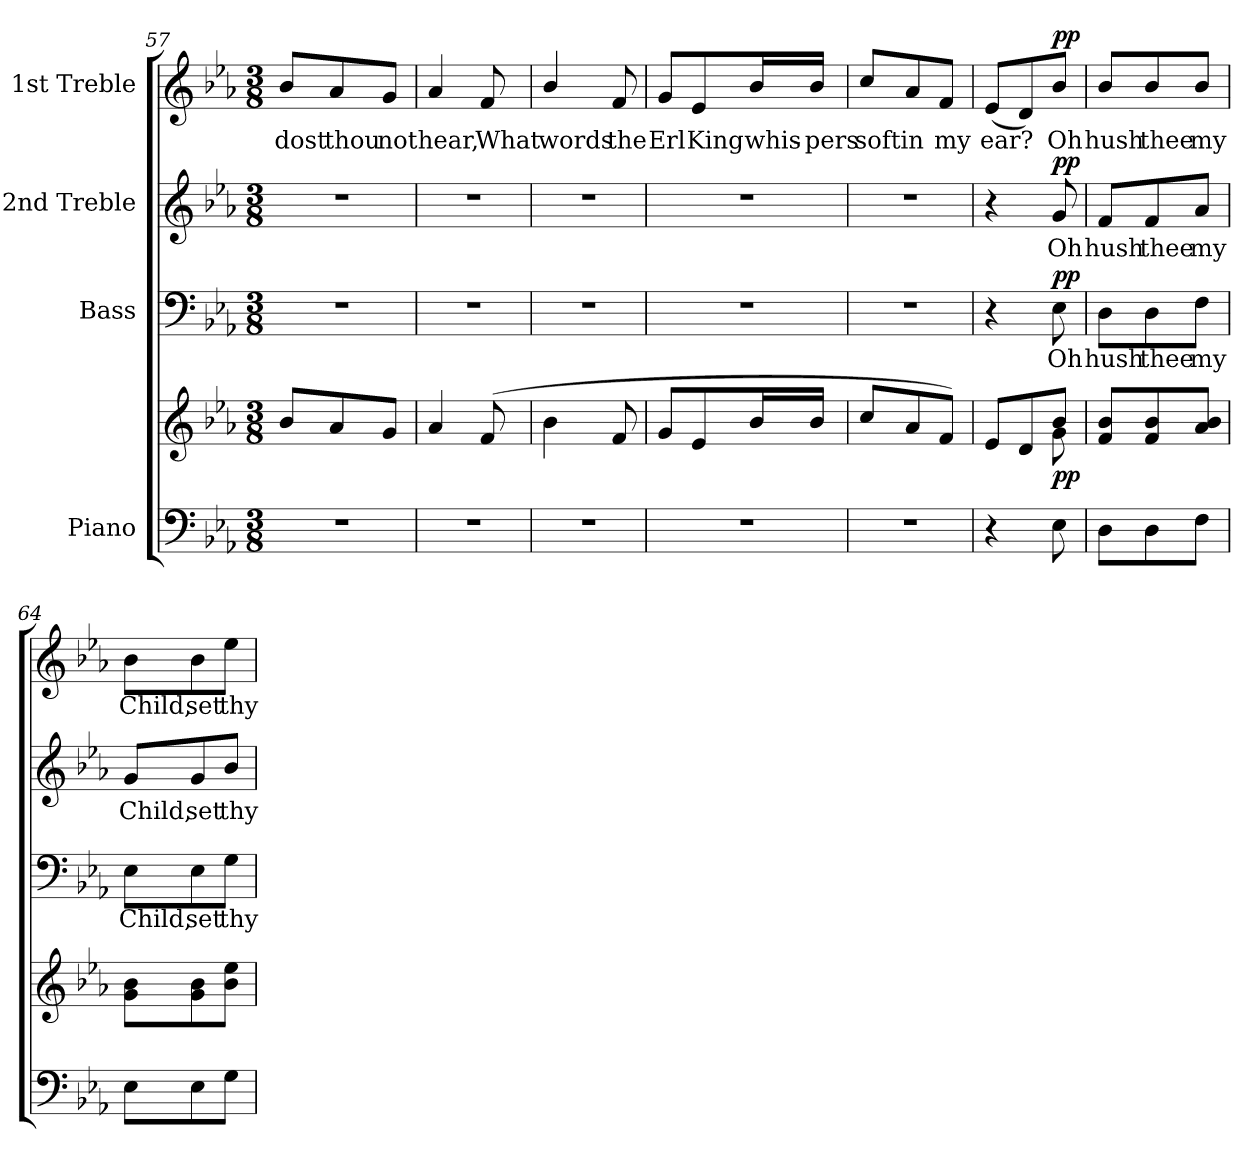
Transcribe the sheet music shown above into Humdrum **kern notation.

**kern	**kern	**dynam	**kern	**text	**dynam	**kern	**text	**dynam	**kern	**text	**dynam
*part4	*part4	*part4	*part3	*part3	*part3	*part2	*part2	*part2	*part1	*part1	*part1
*staff5	*staff4	*staff4/5	*staff3	*staff3	*staff3	*staff2	*staff2	*staff2	*staff1	*staff1	*staff1
*I"Piano	*	*	*I"Bass	*	*	*I"2nd Treble	*	*	*I"1st Treble	*	*
*clefF4	*clefG2	*	*clefF4	*	*	*clefG2	*	*	*clefG2	*	*
*k[b-e-a-]	*k[b-e-a-]	*	*k[b-e-a-]	*	*	*k[b-e-a-]	*	*	*k[b-e-a-]	*	*
*E-:	*E-:	*	*E-:	*	*	*E-:	*	*	*E-:	*	*
*M3/8	*M3/8	*	*M3/8	*	*	*M3/8	*	*	*M3/8	*	*
=57	=57	=57	=57	=57	=57	=57	=57	=57	=57	=57	=57
!LO:N:vis=1	!	!	!LO:N:vis=1	!	!	!LO:N:vis=1	!	!	!	!	!
!	!	!	!	!	!	!	!	!	!	!LO:LY:b:color=#000000	!
4.r	8b-i/L	.	4.r	.	.	4.r	.	.	8b-i/L	dost	.
!	!	!	!	!	!	!	!	!	!	!LO:LY:b:color=#000000	!
.	8a-i/	.	.	.	.	.	.	.	8a-i/	thou	.
!	!	!	!	!	!	!	!	!	!	!LO:LY:b:color=#000000	!
.	8gi/J	.	.	.	.	.	.	.	8gi/J	not	.
=58	=58	=58	=58	=58	=58	=58	=58	=58	=58	=58	=58
!LO:N:vis=1	!	!	!LO:N:vis=1	!	!	!LO:N:vis=1	!	!	!	!	!
!	!	!	!	!	!	!	!	!	!	!LO:LY:b:color=#000000	!
4.r	4a-i/	.	4.r	.	.	4.r	.	.	4a-i/	hear,	.
!	!	!	!	!	!	!	!	!	!	!LO:LY:b:color=#000000	!
.	(8fi/	.	.	.	.	.	.	.	8fi/	What	.
=59	=59	=59	=59	=59	=59	=59	=59	=59	=59	=59	=59
!LO:N:vis=1	!	!	!LO:N:vis=1	!	!	!LO:N:vis=1	!	!	!	!	!
!	!	!	!	!	!	!	!	!	!	!LO:LY:b:color=#000000	!
4.r	4b-i\	.	4.r	.	.	4.r	.	.	4b-i/	words	.
!	!	!	!	!	!	!	!	!	!	!LO:LY:b:color=#000000	!
.	8fi/	.	.	.	.	.	.	.	8fi/	the	.
=60	=60	=60	=60	=60	=60	=60	=60	=60	=60	=60	=60
!LO:N:vis=1	!	!	!LO:N:vis=1	!	!	!LO:N:vis=1	!	!	!	!	!
!	!	!	!	!	!	!	!	!	!	!LO:LY:b:color=#000000	!
4.r	8gi/L	.	4.r	.	.	4.r	.	.	8gi/L	Erl	.
!	!	!	!	!	!	!	!	!	!	!LO:LY:b:color=#000000	!
.	8e-i/	.	.	.	.	.	.	.	8e-i/	King	.
!	!	!	!	!	!	!	!	!	!	!LO:LY:b:color=#000000	!
.	16b-i/L	.	.	.	.	.	.	.	16b-i/L	whis-	.
!	!	!	!	!	!	!	!	!	!	!LO:LY:b:color=#000000	!
.	16b-i/JJ	.	.	.	.	.	.	.	16b-i/JJ	-pers	.
=61	=61	=61	=61	=61	=61	=61	=61	=61	=61	=61	=61
!LO:N:vis=1	!	!	!LO:N:vis=1	!	!	!LO:N:vis=1	!	!	!	!	!
!	!	!	!	!	!	!	!	!	!	!LO:LY:b:color=#000000	!
4.r	8cci/L	.	4.r	.	.	4.r	.	.	8cci/L	soft	.
!	!	!	!	!	!	!	!	!	!	!LO:LY:b:color=#000000	!
.	8a-i/	.	.	.	.	.	.	.	8a-i/	in	.
!	!	!	!	!	!	!	!	!	!	!LO:LY:b:color=#000000	!
.	8fi/J)	.	.	.	.	.	.	.	8fi/J	my	.
!!LO:PB:g=z
=62	=62	=62	=62	=62	=62	=62	=62	=62	=62	=62	=62
*	*^	*	*	*	*	*	*	*	*	*	*
!	!	!	!	!	!	!	!	!	!	!	!LO:LY:b:color=#000000	!
4r	8e-i/L	4ryy	.	4r	.	.	4r	.	.	(8e-i/L	ear?	.
.	8di/	.	.	.	.	.	.	.	.	8di/)	.	.
!	!	!	!	!	!LO:LY:b:color=#000000	!	!	!	!	!	!	!
!	!	!	!	!	!	!	!	!LO:LY:b:color=#000000	!	!	!	!
!	!	!	!	!	!	!	!	!	!	!	!LO:LY:b:color=#000000	!
8E-i\	8b-i/J	8gi\	pp	8E-i\	Oh	pp	8gi/	Oh	pp	8b-i/J	Oh	pp
*	*v	*v	*	*	*	*	*	*	*	*	*	*
=63	=63	=63	=63	=63	=63	=63	=63	=63	=63	=63	=63
*	*^	*	*	*	*	*	*	*	*	*	*
!	!	!	!	!	!LO:LY:b:color=#000000	!	!	!	!	!	!	!
*	*v	*v	*	*	*	*	*	*	*	*	*	*
*	*^	*	*	*	*	*	*	*	*	*	*
!	!	!	!	!	!	!	!	!LO:LY:b:color=#000000	!	!	!	!
*	*v	*v	*	*	*	*	*	*	*	*	*	*
*	*^	*	*	*	*	*	*	*	*	*	*
!	!	!	!	!	!	!	!	!	!	!	!LO:LY:b:color=#000000	!
*	*v	*v	*	*	*	*	*	*	*	*	*	*
8Di\L	8fi/ 8b-i/L	.	8Di\L	hush	.	8fi/L	hush	.	8b-i/L	hush	.
!	!	!	!	!LO:LY:b:color=#000000	!	!	!	!	!	!	!
!	!	!	!	!	!	!	!LO:LY:b:color=#000000	!	!	!	!
!	!	!	!	!	!	!	!	!	!	!LO:LY:b:color=#000000	!
8Di\	8fi/ 8b-i/	.	8Di\	thee	.	8fi/	thee	.	8b-i/	thee	.
!	!	!	!	!LO:LY:b:color=#000000	!	!	!	!	!	!	!
!	!	!	!	!	!	!	!LO:LY:b:color=#000000	!	!	!	!
!	!	!	!	!	!	!	!	!	!	!LO:LY:b:color=#000000	!
8Fi\J	8a-i/ 8b-i/J	.	8Fi\J	my	.	8a-i/J	my	.	8b-i/J	my	.
=64	=64	=64	=64	=64	=64	=64	=64	=64	=64	=64	=64
!	!	!	!	!LO:LY:b:color=#000000	!	!	!	!	!	!	!
!	!	!	!	!	!	!	!LO:LY:b:color=#000000	!	!	!	!
!	!	!	!	!	!	!	!	!	!	!LO:LY:b:color=#000000	!
8E-i\L	8gi\ 8b-i\L	.	8E-i\L	Child,	.	8gi/L	Child,	.	8b-i\L	Child,	.
!	!	!	!	!LO:LY:b:color=#000000	!	!	!	!	!	!	!
!	!	!	!	!	!	!	!LO:LY:b:color=#000000	!	!	!	!
!	!	!	!	!	!	!	!	!	!	!LO:LY:b:color=#000000	!
8E-i\	8gi\ 8b-i\	.	8E-i\	set	.	8gi/	set	.	8b-i\	set	.
!	!	!	!	!LO:LY:b:color=#000000	!	!	!	!	!	!	!
!	!	!	!	!	!	!	!LO:LY:b:color=#000000	!	!	!	!
!	!	!	!	!	!	!	!	!	!	!LO:LY:b:color=#000000	!
8Gi\J	8b-i\ 8ee-i\J	.	8Gi\J	thy	.	8b-i/J	thy	.	8ee-i\J	thy	.
=	=	=	=	=	=	=	=	=	=	=	=
*-	*-	*-	*-	*-	*-	*-	*-	*-	*-	*-	*-
